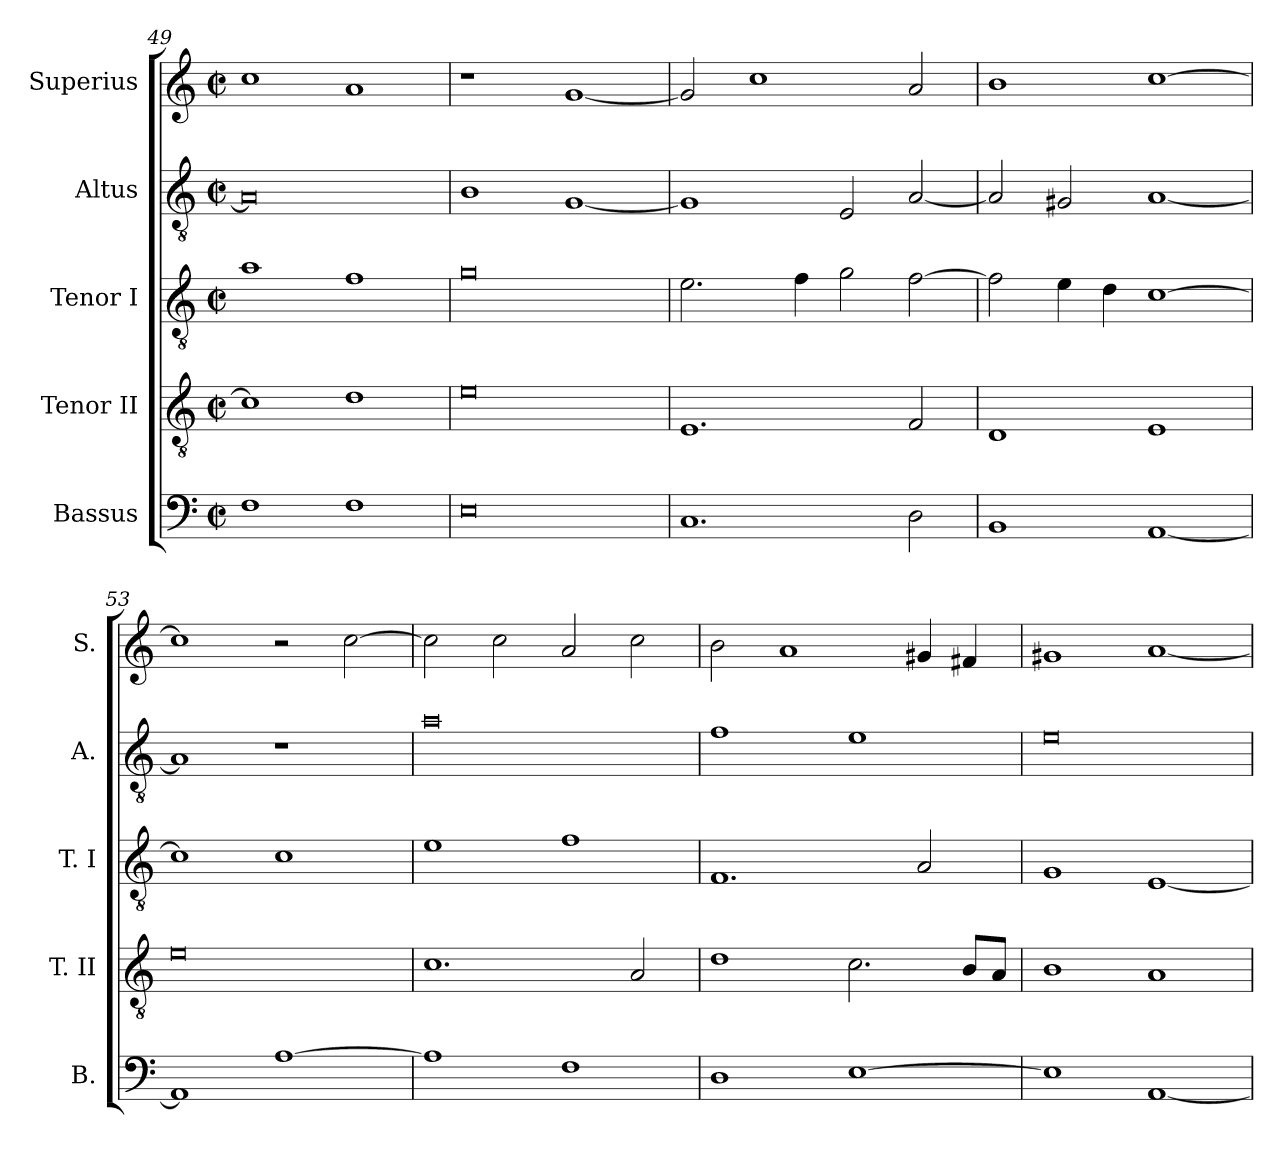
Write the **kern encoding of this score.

**kern	**kern	**kern	**kern	**kern
*part5	*part4	*part3	*part2	*part1
*staff5	*staff4	*staff3	*staff2	*staff1
*I"Bassus	*I"Tenor II	*I"Tenor I	*I"Altus	*I"Superius
*I'B.	*I'T. II	*I'T. I	*I'A.	*I'S.
*clefF4	*clefGv2	*clefGv2	*clefGv2	*clefG2
*	*ITrd7c12	*ITrd7c12	*ITrd7c12	*
*k[]	*k[]	*k[]	*k[]	*k[]
*C:	*C:	*C:	*C:	*C:
*M2/2	*M2/2	*M2/2	*M2/2	*M2/2
*met(c|)	*met(c|)	*met(c|)	*met(c|)	*met(c|)
=49	=49	=49	=49	=49
1Fi	1Ci]	1Ai	0AAi]	1cci
1Fi	1Di	1Fi	.	1ai
=50	=50	=50	=50	=50
0Ei	0Ei	0Gi	1BBi	1r
.	.	.	[<1GGi	[<1gi
=51	=51	=51	=51	=51
1.Ci	1.EEi	2.Ei\	1GGi]	2gi/]
.	.	.	.	1cci
.	.	4Fi\	.	.
.	.	2Gi\	2EEi/	.
2Di\	2FFi/	[>2Fi\	[<2AAi/	2ai/
=52	=52	=52	=52	=52
1BBi	1DDi	2Fi\]	2AAi/]	1bi
.	.	4Ei\	2GG#Xi/	.
.	.	4Di\	.	.
[<1AAi	1EEi	[>1Ci	[<1AAi	[>1cci
=53	=53	=53	=53	=53
1AAi]	0Ei	1Ci]	1AAi]	1cci]
[>1Ai	.	1Ci	1r	2r
.	.	.	.	[>2cci\
!!LO:PB:g=z
=54	=54	=54	=54	=54
1Ai]	1.Ci	1Ei	0Ai	2cci\]
.	.	.	.	2cci\
1Fi	.	1Fi	.	2ai/
.	2AAi/	.	.	2cci\
=55	=55	=55	=55	=55
1Di	1Di	1.FFi	1Fi	2bi\
.	.	.	.	1ai
[>1Ei	2.Ci\	.	1Ei	.
.	.	2AAi/	.	4g#Xi/
.	8BBi/L	.	.	4f#Xi/
.	8AAi/J	.	.	.
=56	=56	=56	=56	=56
1Ei]	1BBi	1GGi	0Ei	1g#Xi
[<1AAi	1AAi	[<1EEi	.	[<1ai
=	=	=	=	=
*-	*-	*-	*-	*-
